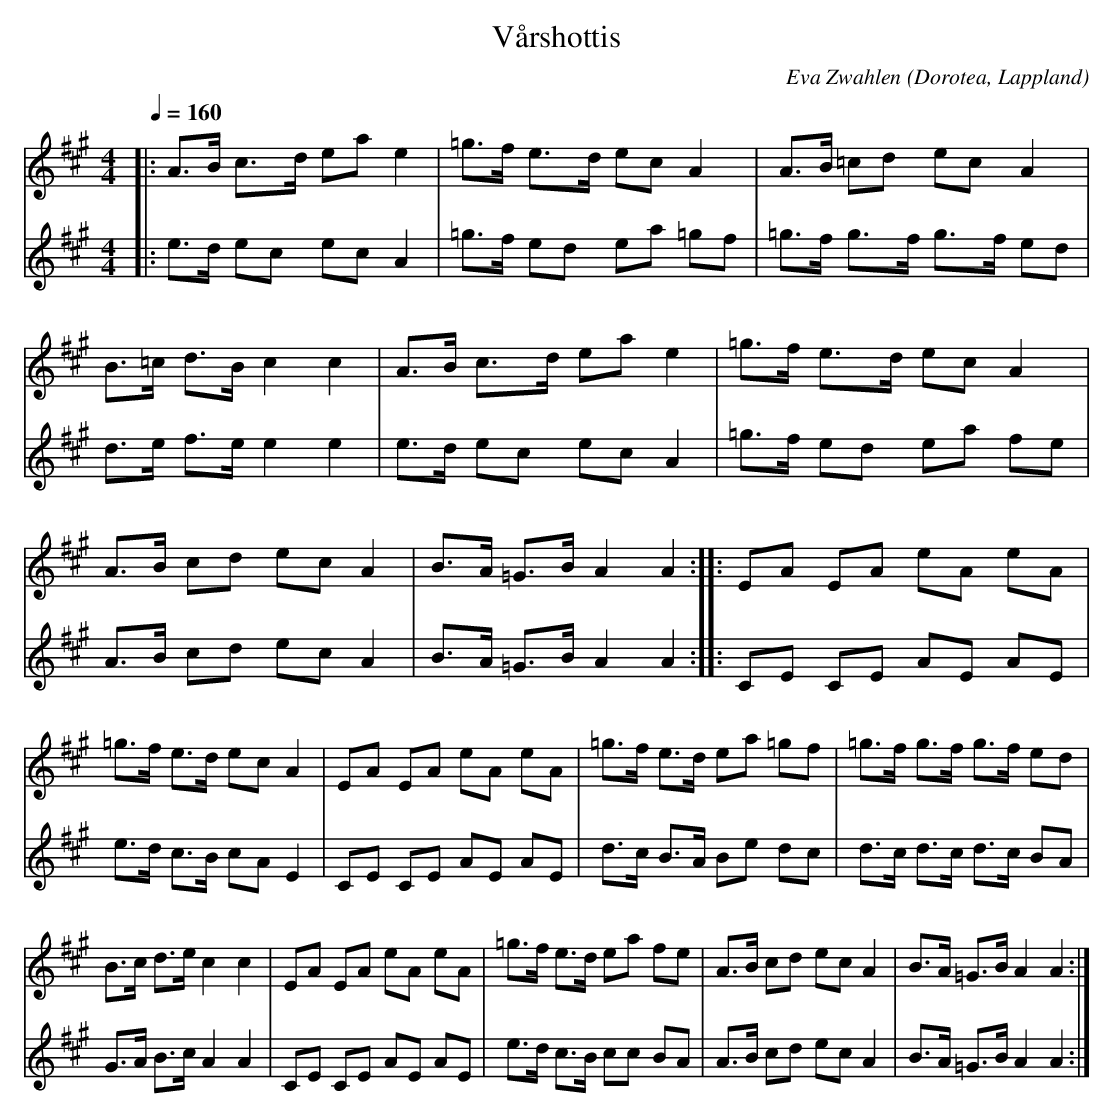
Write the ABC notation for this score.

X:1
T:Vårshottis
O:Dorotea, Lappland
C:Eva Zwahlen
M:4/4
L:1/16
Q:1/4=160
K:A
V:1
|: A3B c3d1 e2a2 e4 | =g3f e3d1 e2c2 A4 | A3B =c2d2 e2c2 A4 |B3=c d3B c4 c4  | A3B c3d e2a2 e4 | =g3f e3d e2c2 A4 | A3B c2d2 e2c2 A4 |B3A =G3B A4 A4:||:E2A2 E2A2 e2A2 e2A2 |=g3f e3d e2c2 A4 |E2A2 E2A2 e2A2 e2A2 |=g3f e3d e2a2 =g2f2 | =g3f g3f g3f e2d2 |B3c d3e c4 c4  |E2A2 E2A2 e2A2 e2A2 |=g3f e3d e2a2 f2e2 |  A3B c2d2 e2c2 A4 |B3A =G3B A4 A4:|
V:2
|:  e3d e2c2  e2c2 A4 | =g3f e2d2 e2a2 =g2f2 | =g3f g3f g3f e2d2 |d3e f3e e4 e4  |e3d e2c2 e2c2 A4 | =g3f e2d2 e2a2 f2e2 |A3B c2d2 e2c2 A4  |B3A =G3B A4 A4 :||:C2E2 C2E2 A2E2 A2E2 | e3d c3B c2A2 E4 |C2E2 C2E2 A2E2 A2E2 |d3c B3A B2e2 d2c2 | d3c d3c d3c B2A2 | G3A B3c A4 A4 | C2E2 C2E2 A2E2 A2E2 | e3d c3B c2c2 B2A2 | A3B c2d2 e2c2 A4 |B3A =G3B A4 A4:|
